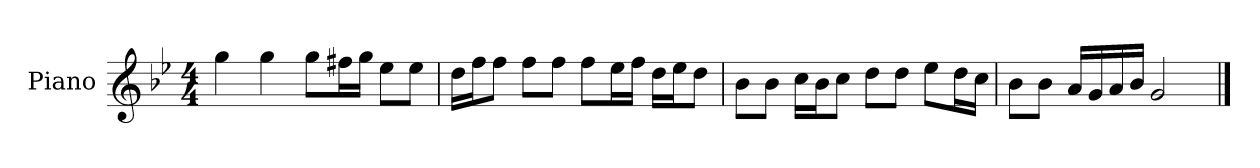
**kern
*part1
*staff1
*I"Piano
*I'P-no
*clefG2
*k[b-e-]
*M4/4
*MM90
=1
4gg\
4gg\
8gg\L
16ff#X\L
16gg\JJ
8ee-\L
8ee-\J
=2
16dd\LL
16ff\J
8ff\J
8ff\L
8ff\J
8ff\L
16ee-\L
16ff\JJ
16dd\LL
16ee-\J
8dd\J
=3
8b-\L
8b-\J
16cc\LL
16b-\J
8cc\J
8dd\L
8dd\J
8ee-\L
16dd\L
16cc\JJ
=4
8b-\L
8b-\J
16a/LL
16g/
16a/
16b-/JJ
2g/
==
*-
